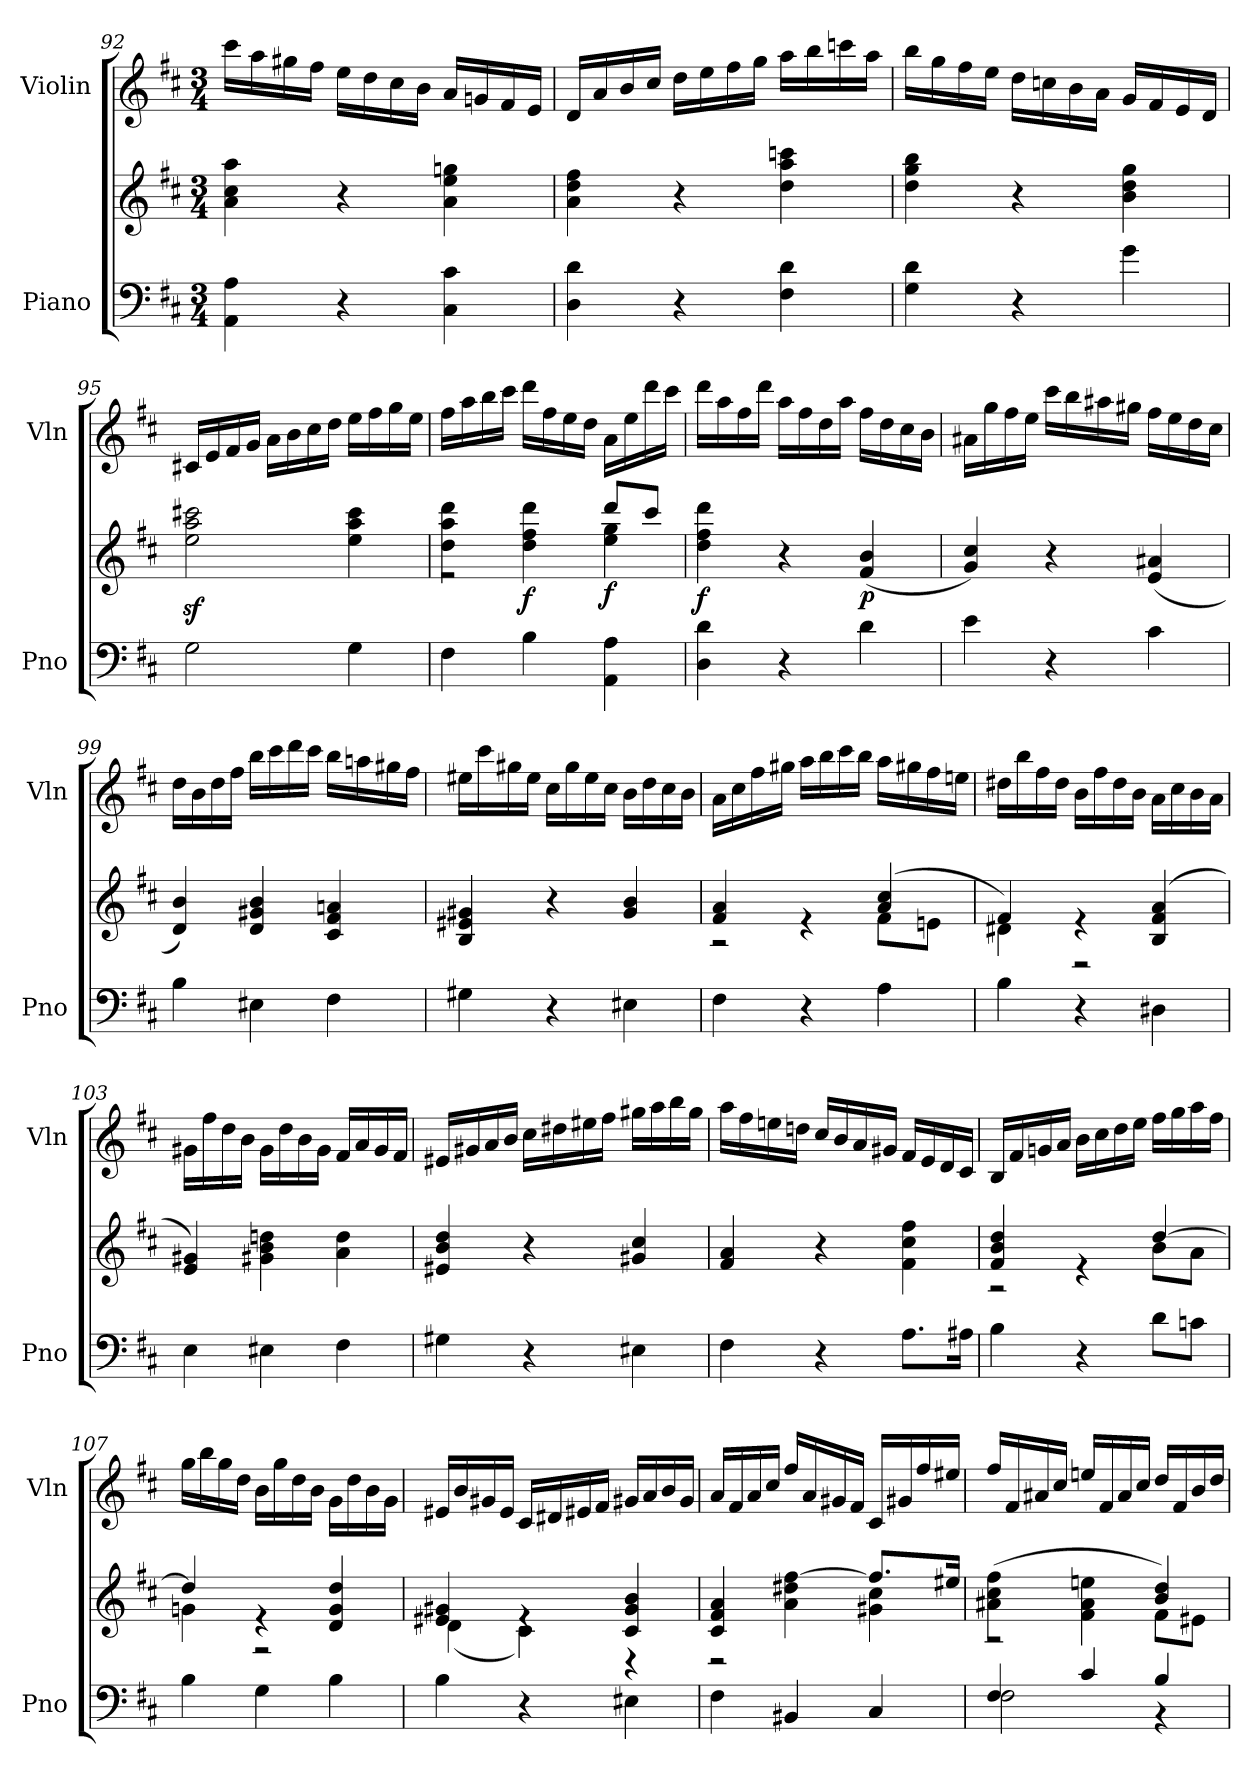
**kern	**kern	**dynam	**kern
*part2	*part2	*part2	*part1
*staff3	*staff2	*staff2/3	*staff1
*I"Piano	*	*	*I"Violin
*I'Pno	*	*	*I'Vln
*clefF4	*clefG2	*	*clefG2
*k[f#c#]	*k[f#c#]	*	*k[f#c#]
*M3/4	*M3/4	*	*M3/4
=92	=92	=92	=92
4AA\ 4A\	4a\ 4cc#\ 4aa\	.	16ccc#\LL
.	.	.	16aa\
.	.	.	16gg#X\
.	.	.	16ff#\JJ
4r	4r	.	16ee\LL
.	.	.	16dd\
.	.	.	16cc#\
.	.	.	16b\JJ
4C#\ 4c#\	4a\ 4ee\ 4ggn\	.	16a/LL
.	.	.	16gn/
.	.	.	16f#/
.	.	.	16e/JJ
=93	=93	=93	=93
4D\ 4d\	4a\ 4dd\ 4ff#\	.	16d/LL
.	.	.	16a/
.	.	.	16b/
.	.	.	16cc#/JJ
4r	4r	.	16dd\LL
.	.	.	16ee\
.	.	.	16ff#\
.	.	.	16gg\JJ
4F#\ 4d\	4dd\ 4aa\ 4cccn\	.	16aa\LL
.	.	.	16bb\
.	.	.	16cccn\
.	.	.	16aa\JJ
=94	=94	=94	=94
4G\ 4d\	4dd\ 4gg\ 4bb\	.	16bb\LL
.	.	.	16gg\
.	.	.	16ff#\
.	.	.	16ee\JJ
4r	4r	.	16dd\LL
.	.	.	16ccn\
.	.	.	16b\
.	.	.	16a\JJ
4g\	4b\ 4dd\ 4gg\	.	16g/LL
.	.	.	16f#/
.	.	.	16e/
.	.	.	16d/JJ
!!LO:LB:g=z
=95	=95	=95	=95
2G\	2ee\z< 2aa\z< 2ccc#X\z<	.	16c#X/LL
.	.	.	16e/
.	.	.	16f#/
.	.	.	16g/JJ
.	.	.	16a\LL
.	.	.	16b\
.	.	.	16cc#\
.	.	.	16dd\JJ
4G\	4ee\ 4aa\ 4ccc#\	.	16ee\LL
.	.	.	16ff#\
.	.	.	16gg\
.	.	.	16ee\JJ
=96	=96	=96	=96
*	*^	*	*
4F#\	4dd\ 4aa\ 4ddd\	2r	.	16ff#\LL
.	.	.	.	16aa\
.	.	.	.	16bb\
.	.	.	.	16ccc#\JJ
!	!	!	!LO:DY:b	!
4B\	4dd\ 4ff#\ 4ddd\	.	f	16ddd\LL
.	.	.	.	16ff#\
.	.	.	.	16ee\
.	.	.	.	16dd\JJ
!	!	!	!LO:DY:b	!
4AA\ 4A\	8ddd/L	4ee\ 4gg\	f	16a\LL
.	.	.	.	16ee\
.	8ccc#/J	.	.	16ddd\
.	.	.	.	16ccc#\JJ
*	*v	*v	*	*
=97	=97	=97	=97
!	!	!LO:DY:b	!
4D\ 4d\	4dd\ 4ff#\ 4ddd\	f	16ddd\LL
.	.	.	16aa\
.	.	.	16ff#\
.	.	.	16ddd\JJ
4r	4r	.	16aa\LL
.	.	.	16ff#\
.	.	.	16dd\
.	.	.	16aa\JJ
!	!	!LO:DY:b	!
4d\	(>4f#/ 4b/	p	16ff#\LL
.	.	.	16dd\
.	.	.	16cc#\
.	.	.	16b\JJ
=98	=98	=98	=98
4e\	4g/ 4cc#/)	.	16a#X\LL
.	.	.	16gg\
.	.	.	16ff#\
.	.	.	16ee\JJ
4r	4r	.	16ccc#\LL
.	.	.	16bb\
.	.	.	16aa#X\
.	.	.	16gg#X\JJ
4c#\	(>4e/ 4a#X/	.	16ff#\LL
.	.	.	16ee\
.	.	.	16dd\
.	.	.	16cc#\JJ
!!LO:LB:g=z
=99	=99	=99	=99
4B\	4d/ 4b/)	.	16dd\LL
.	.	.	16b\
.	.	.	16dd\
.	.	.	16ff#\JJ
4E#X\	4d/ 4g#X/ 4b/	.	16bb\LL
.	.	.	16ccc#\
.	.	.	16ddd\
.	.	.	16ccc#\JJ
4F#\	4c#/ 4f#/ 4an/	.	16bb\LL
.	.	.	16aan\
.	.	.	16gg#X\
.	.	.	16ff#\JJ
=100	=100	=100	=100
4G#X\	4B/ 4e#X/ 4g#X/	.	16ee#X\LL
.	.	.	16ccc#\
.	.	.	16gg#X\
.	.	.	16ee#\JJ
4r	4r	.	16cc#\LL
.	.	.	16gg#\
.	.	.	16ee#\
.	.	.	16cc#\JJ
4E#X\	4g#/ 4b/	.	16b\LL
.	.	.	16dd\
.	.	.	16cc#\
.	.	.	16b\JJ
=101	=101	=101	=101
*	*^	*	*
4F#\	4f#/ 4a/	2r	.	16a\LL
.	.	.	.	16cc#\
.	.	.	.	16ff#\
.	.	.	.	16gg#X\JJ
4r	4re	.	.	16aa\LL
.	.	.	.	16bb\
.	.	.	.	16ccc#\
.	.	.	.	16bb\JJ
4A\	(>4a/ 4cc#/	8f#\L	.	16aa\LL
.	.	.	.	16gg#X\
.	.	8en\J	.	16ff#\
.	.	.	.	16een\JJ
=102	=102	=102	=102	=102
4B\	4f#/)	4d#X\	.	16dd#X\LL
.	.	.	.	16bb\
.	.	.	.	16ff#\
.	.	.	.	16dd#\JJ
4r	4re	2r	.	16b\LL
.	.	.	.	16ff#\
.	.	.	.	16dd#\
.	.	.	.	16b\JJ
4D#X\	(>4B/ 4f#/ 4a/	.	.	16a\LL
.	.	.	.	16cc#\
.	.	.	.	16b\
.	.	.	.	16a\JJ
*	*v	*v	*	*
!!LO:LB:g=z
=103	=103	=103	=103
4E\	4e/ 4g#X/)	.	16g#X\LL
.	.	.	16ff#\
.	.	.	16dd\
.	.	.	16b\JJ
4E#X\	4g#X\ 4b\ 4ddn\	.	16g#\LL
.	.	.	16dd\
.	.	.	16b\
.	.	.	16g#\JJ
4F#\	4a\ 4dd\	.	16f#/LL
.	.	.	16a/
.	.	.	16g#/
.	.	.	16f#/JJ
=104	=104	=104	=104
4G#X\	4e#X/ 4b/ 4dd/	.	16e#X/LL
.	.	.	16g#X/
.	.	.	16a/
.	.	.	16b/JJ
4r	4r	.	16cc#\LL
.	.	.	16dd#X\
.	.	.	16ee#X\
.	.	.	16ff#\JJ
4E#X\	4g#X/ 4cc#/	.	16gg#X\LL
.	.	.	16aa\
.	.	.	16bb\
.	.	.	16gg#\JJ
=105	=105	=105	=105
4F#\	4f#/ 4a/	.	16aa\LL
.	.	.	16ff#\
.	.	.	16een\
.	.	.	16ddn\JJ
4r	4r	.	16cc#/LL
.	.	.	16b/
.	.	.	16a/
.	.	.	16g#X/JJ
8.A\L	4f#\ 4cc#\ 4ff#\	.	16f#/LL
.	.	.	16e/
.	.	.	16d/
16A#X\Jk	.	.	16c#/JJ
=106	=106	=106	=106
*	*^	*	*
4B\	4f#/ 4b/ 4dd/	2r	.	16B/LL
.	.	.	.	16f#/
.	.	.	.	16gn/
.	.	.	.	16a/JJ
4r	4re	.	.	16b\LL
.	.	.	.	16cc#\
.	.	.	.	16dd\
.	.	.	.	16ee\JJ
8d\L	[4dd/	8b\L	.	16ff#\LL
.	.	.	.	16gg\
8cn\J	.	8a\J	.	16aa\
.	.	.	.	16ff#\JJ
!!LO:PB:g=z
=107	=107	=107	=107	=107
4B\	4dd/]	4gn\	.	16gg\LL
.	.	.	.	16bb\
.	.	.	.	16gg\
.	.	.	.	16dd\JJ
4G\	4re	2r	.	16b\LL
.	.	.	.	16gg\
.	.	.	.	16dd\
.	.	.	.	16b\JJ
4B\	4d/ 4g/ 4dd/	.	.	16g\LL
.	.	.	.	16dd\
.	.	.	.	16b\
.	.	.	.	16g\JJ
=108	=108	=108	=108	=108
4B\	4e#X/ 4g#X/	(<4d\	.	16e#X/LL
.	.	.	.	16b/
.	.	.	.	16g#X/
.	.	.	.	16e#/JJ
4r	4re	4c#\)	.	16c#/LL
.	.	.	.	16d#X/
.	.	.	.	16e#X/
.	.	.	.	16f#/JJ
4E#X\	4c#/ 4g#/ 4b/	4r	.	16g#X/LL
.	.	.	.	16a/
.	.	.	.	16b/
.	.	.	.	16g#/JJ
=109	=109	=109	=109	=109
4F#\	4c#/ 4f#/ 4a/	2r	.	16a/LL
.	.	.	.	16f#/
.	.	.	.	16a/
.	.	.	.	16cc#/JJ
4BB#X/	4a\ 4dd#X\ [4ff#\	.	.	16ff#/LL
.	.	.	.	16a/
.	.	.	.	16g#X/
.	.	.	.	16f#/JJ
4C#/	8.ff#/L]	4g#X\ 4cc#\	.	16c#/LL
.	.	.	.	16g#X/
.	.	.	.	16ff#/
.	16ee#X/Jk	.	.	16ee#X/JJ
=110	=110	=110	=110	=110
*^	*	*	*	*
4F#/	2F#\	(>4a#X\ 4cc#\ 4ff#\	2r	.	16ff#/LL
.	.	.	.	.	16f#/
.	.	.	.	.	16a#X/
.	.	.	.	.	16cc#/JJ
4c#/	.	4f#\ 4a#\ 4een\	.	.	16een/LL
.	.	.	.	.	16f#/
.	.	.	.	.	16a#/
.	.	.	.	.	16cc#/JJ
4B/	4r	4b/ 4dd/)	8f#\L	.	16dd/LL
.	.	.	.	.	16f#/
.	.	.	8e#X\J	.	16b/
.	.	.	.	.	16dd/JJ
*v	*v	*	*	*	*
*	*v	*v	*	*
=	=	=	=
*-	*-	*-	*-
